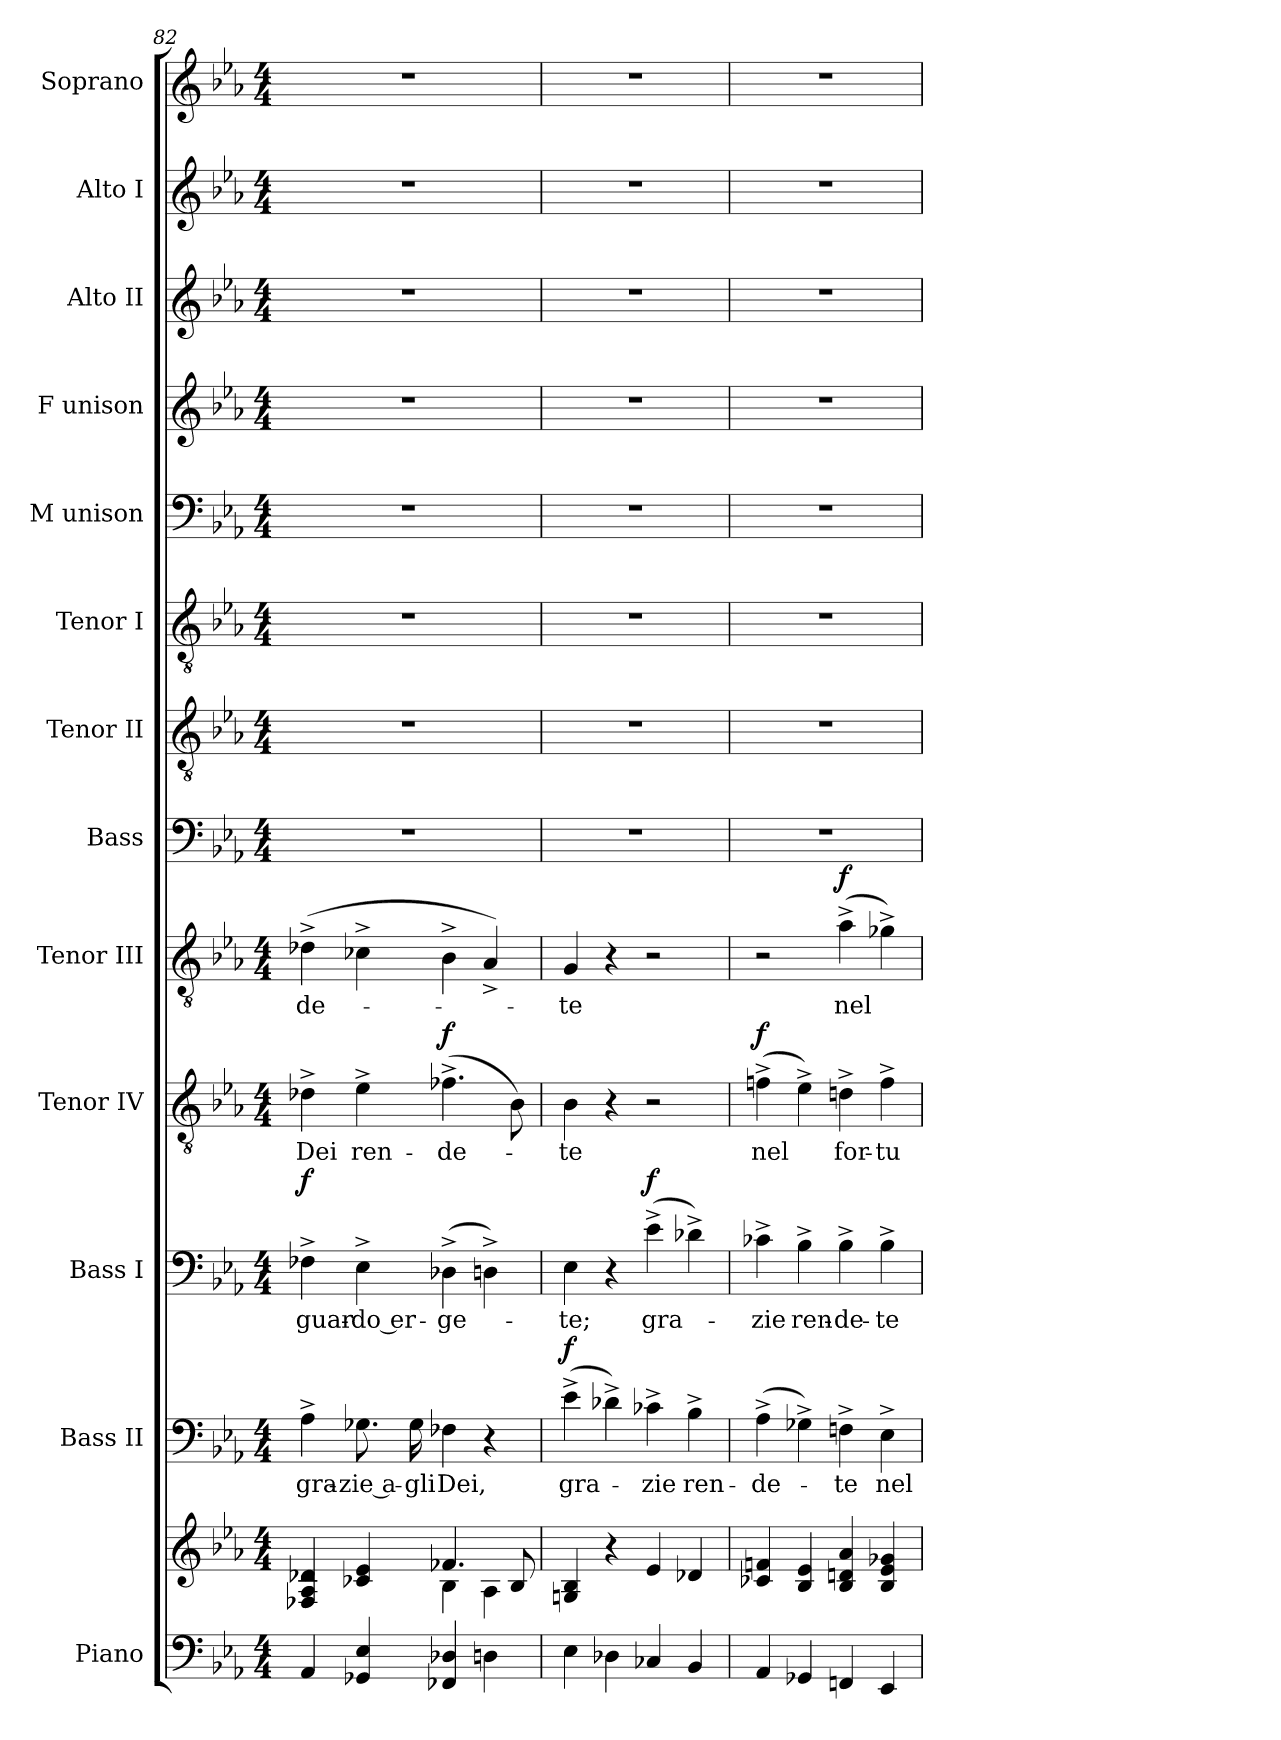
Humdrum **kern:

**kern	**kern	**kern	**text	**dynam	**kern	**text	**dynam	**kern	**text	**dynam	**kern	**text	**dynam	**kern	**kern	**kern	**kern	**kern	**kern	**kern	**kern
*part13	*part13	*part12	*part12	*part12	*part11	*part11	*part11	*part10	*part10	*part10	*part9	*part9	*part9	*part8	*part7	*part6	*part5	*part4	*part3	*part2	*part1
*staff14	*staff13	*staff12	*staff12	*staff12	*staff11	*staff11	*staff11	*staff10	*staff10	*staff10	*staff9	*staff9	*staff9	*staff8	*staff7	*staff6	*staff5	*staff4	*staff3	*staff2	*staff1
*I"Piano	*	*I"Bass II	*	*	*I"Bass I	*	*	*I"Tenor IV	*	*	*I"Tenor III	*	*	*I"Bass	*I"Tenor II	*I"Tenor I	*I"M unison	*I"F unison	*I"Alto II	*I"Alto I	*I"Soprano
*	*	*I'B.II	*	*	*I'B.I	*	*	*I'T.IV	*	*	*I'T.III	*	*	*I'B.	*I'T.II	*I'T.I	*I'M.u.	*I'F.u.	*I'A.II	*I'A.I	*I'S.
*clefF4	*clefG2	*clefF4	*	*	*clefF4	*	*	*clefGv2	*	*	*clefGv2	*	*	*clefF4	*clefGv2	*clefGv2	*clefF4	*clefG2	*clefG2	*clefG2	*clefG2
*k[b-e-a-]	*k[b-e-a-]	*k[b-e-a-]	*	*	*k[b-e-a-]	*	*	*k[b-e-a-]	*	*	*k[b-e-a-]	*	*	*k[b-e-a-]	*k[b-e-a-]	*k[b-e-a-]	*k[b-e-a-]	*k[b-e-a-]	*k[b-e-a-]	*k[b-e-a-]	*k[b-e-a-]
*M4/4	*M4/4	*M4/4	*	*	*M4/4	*	*	*M4/4	*	*	*M4/4	*	*	*M4/4	*M4/4	*M4/4	*M4/4	*M4/4	*M4/4	*M4/4	*M4/4
=82	=82	=82	=82	=82	=82	=82	=82	=82	=82	=82	=82	=82	=82	=82	=82	=82	=82	=82	=82	=82	=82
*	*^	*	*	*	*	*	*	*	*	*	*	*	*	*	*	*	*	*	*	*	*
!	!	!	!	!LO:LY:b	!	!	!LO:LY:b	!LO:DY:a	!	!LO:LY:b	!	!	!LO:LY:b	!	!	!	!	!	!	!	!	!
4AA-/	4F-X/ 4A-/ 4d-X/	2rc	4A-^\	gra-	.	4F-X^\	guar-	f	4d-X^\	Dei	.	(>4d-X^\	-de-	.	1r	1r	1r	1r	1r	1r	1r	1r
!	!	!	!	!LO:LY:b	!	!	!LO:LY:b	!	!	!LO:LY:b	!	!	!	!	!	!	!	!	!	!	!	!
4GG-X/ 4E-/	4c-X/ 4e-/	.	8.G-X\	zie a-	.	4E-^\	do er-	.	4e-^\	ren-	.	4c-X^\	.	.	.	.	.	.	.	.	.	.
!	!	!	!	!LO:LY:b	!	!	!	!	!	!	!	!	!	!	!	!	!	!	!	!	!	!
.	.	.	16G-\	-gli	.	.	.	.	.	.	.	.	.	.	.	.	.	.	.	.	.	.
!	!	!	!	!LO:LY:b	!	!	!LO:LY:b	!	!	!LO:LY:b	!LO:DY:a	!	!	!	!	!	!	!	!	!	!	!
4FF-X/ 4D-X/	4.f-X/	4B-\	4F-X\	Dei,	.	(>4D-X^\	-ge-	.	(>4.f-X^\	-de-	f	4B-^\	.	.	.	.	.	.	.	.	.	.
4Dn\	.	4A-\	4r	.	.	4Dn^\)	.	.	.	.	.	4A-^/)	.	.	.	.	.	.	.	.	.	.
.	8B-/	.	.	.	.	.	.	.	8B-\)	.	.	.	.	.	.	.	.	.	.	.	.	.
*	*v	*v	*	*	*	*	*	*	*	*	*	*	*	*	*	*	*	*	*	*	*	*
=83	=83	=83	=83	=83	=83	=83	=83	=83	=83	=83	=83	=83	=83	=83	=83	=83	=83	=83	=83	=83	=83
!	!	!	!LO:LY:b	!LO:DY:a	!	!LO:LY:b	!	!	!LO:LY:b	!	!	!LO:LY:b	!	!	!	!	!	!	!	!	!
4E-\	4Gn/ 4B-/	(>4e-^\	gra-	f	4E-\	-te;	.	4B-\	-te	.	4G/	-te	.	1r	1r	1r	1r	1r	1r	1r	1r
4D-X\	4r	4d-X^\)	.	.	4r	.	.	4r	.	.	4r	.	.	.	.	.	.	.	.	.	.
!	!	!	!LO:LY:b	!	!	!LO:LY:b	!LO:DY:a	!	!	!	!	!	!	!	!	!	!	!	!	!	!
4C-X/	4e-/	4c-X^\	-zie	.	(>4e-^\	gra-	f	2r	.	.	2r	.	.	.	.	.	.	.	.	.	.
!	!	!	!LO:LY:b	!	!	!	!	!	!	!	!	!	!	!	!	!	!	!	!	!	!
4BB-/	4d-X/	4B-^\	ren-	.	4d-X^\)	.	.	.	.	.	.	.	.	.	.	.	.	.	.	.	.
!!LO:LB:g=z
=84	=84	=84	=84	=84	=84	=84	=84	=84	=84	=84	=84	=84	=84	=84	=84	=84	=84	=84	=84	=84	=84
!	!	!	!LO:LY:b	!	!	!LO:LY:b	!	!	!LO:LY:b	!LO:DY:a	!	!	!	!	!	!	!	!	!	!	!
4AA-/	4c-X/ 4fn/	(>4A-^\	-de-	.	4c-X^\	-zie	.	(>4fn^\	nel	f	2r	.	.	1r	1r	1r	1r	1r	1r	1r	1r
!	!	!	!	!	!	!LO:LY:b	!	!	!	!	!	!	!	!	!	!	!	!	!	!	!
4GG-X/	4B-/ 4e-/	4G-X^\)	.	.	4B-^\	ren-	.	4e-^\)	.	.	.	.	.	.	.	.	.	.	.	.	.
!	!	!	!LO:LY:b	!	!	!LO:LY:b	!	!	!LO:LY:b	!	!	!LO:LY:b	!LO:DY:a	!	!	!	!	!	!	!	!
4FFn/	4B-/ 4dn/ 4a-/	4Fn^\	-te	.	4B-^\	-de-	.	4dn^\	for-	.	(>4a-^\	nel	f	.	.	.	.	.	.	.	.
!	!	!	!LO:LY:b	!	!	!LO:LY:b	!	!	!LO:LY:b	!	!	!	!	!	!	!	!	!	!	!	!
4EE-/	4B-/ 4e-/ 4g-X/	4E-^\	nel	.	4B-^\	-te	.	4f^\	-tu-	.	4g-X^\)	.	.	.	.	.	.	.	.	.	.
=	=	=	=	=	=	=	=	=	=	=	=	=	=	=	=	=	=	=	=	=	=
*-	*-	*-	*-	*-	*-	*-	*-	*-	*-	*-	*-	*-	*-	*-	*-	*-	*-	*-	*-	*-	*-
